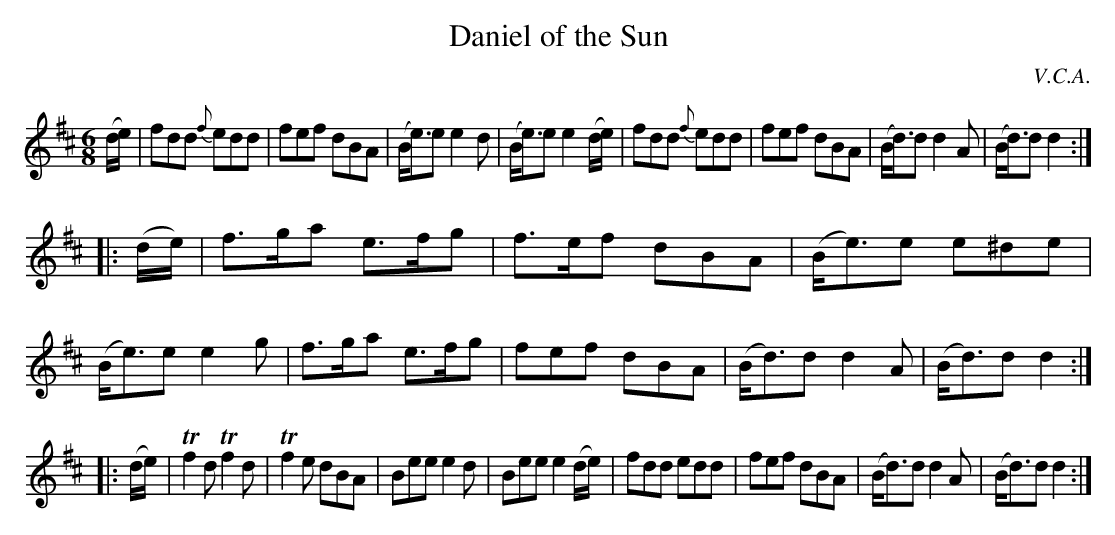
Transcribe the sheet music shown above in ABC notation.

X:1
T:Daniel of the Sun
C:V.C.A.
M:6/8
L:1/8
K:D
(d/e/)|fdd {f}edd|fef dBA|(B<e)e e2d|(B<e)e e2(d/e/)|fdd {f}edd|fef dBA|(B<d)d d2A|(B<d)d d2::
(d/e/)|f>ga e>fg|f>ef dBA|(B<e)e e^de|(B<e)e e2g|f>ga e>fg|fef dBA|(B<d)d d2A|(B<d)d d2::
(d/e/)|Tf2d Tf2d|Tf2e dBA|Bee e2d|Bee e2(d/e/)|fdd edd|fef dBA|(B<d)d d2A|(B<d)d d2:|
